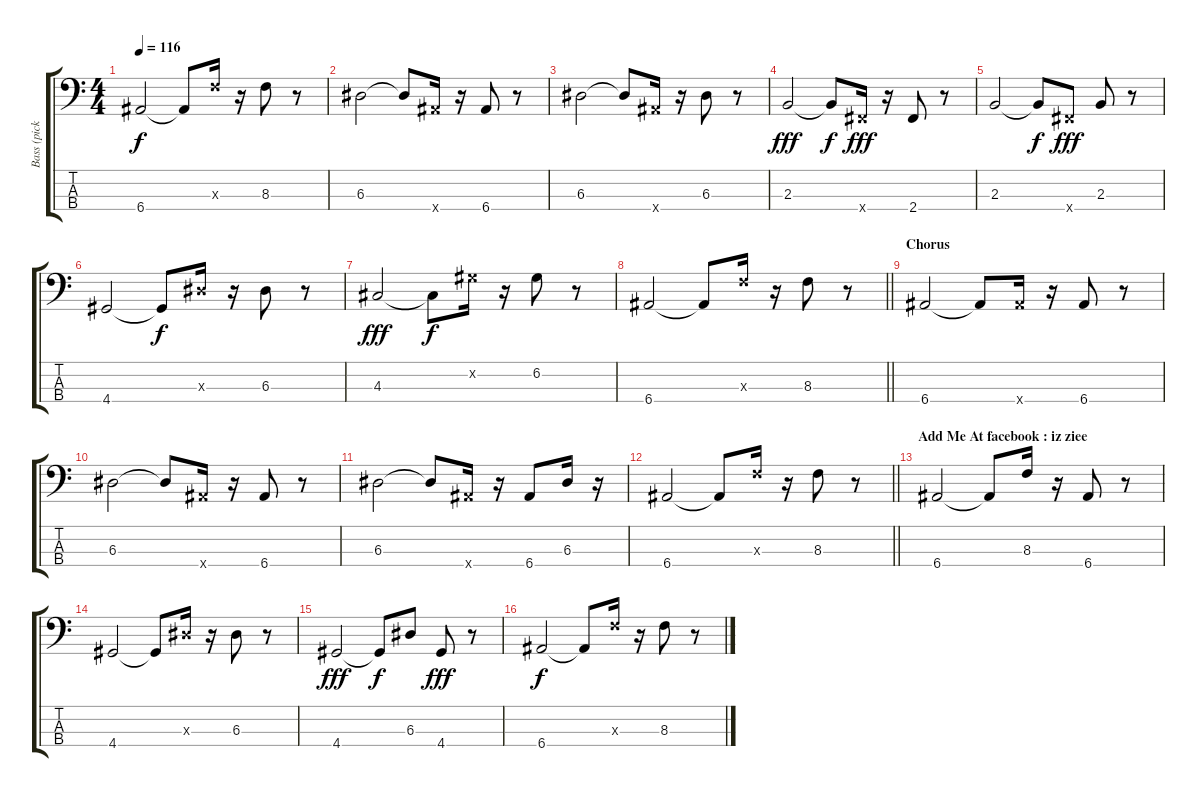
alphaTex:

\track ("Bass (pick)" "Bass (pick") {instrument acousticbass}
\staff {score tabs}
\tuning (G2 D2 A1 E1) {hide}
\ts (4 4)
\tempo 116
\clef f4
\ks c
6.4.2{dy f} 6.4{t}.8 8.3{x}.16 r.16 8.3.8 r.8 |
6.3.2 6.3{t}.8 6.4{x}.16 r.16 6.4.8 r.8 |
6.3.2 6.3{t}.8 6.4{x}.16 r.16 6.3.8 r.8 |
2.3.2{dy fff} 2.3{t}.8{dy f} 2.4{x}.16{dy fff} r.16 2.4.8 r.8 |
2.3.2 2.3{t}.8{dy f} 2.4{x}.8{dy fff} 2.3.8 r.8 |
4.4.2 4.4{t}.8{dy f} 6.3{x}.16 r.16 6.3.8 r.8 |
4.3.2{dy fff} 4.3{t}.8{dy f} 6.2{x}.16 r.16 6.2.8 r.8 |
\barLineRight lightlight
6.4.2 6.4{t}.8 8.3{x}.16 r.16 8.3.8 r.8 |
\section ("" "Chorus")
6.4.2 6.4{t}.8 6.4{x}.16 r.16 6.4.8 r.8 |
6.3.2 6.3{t}.8 6.4{x}.16 r.16 6.4.8 r.8 |
6.3.2 6.3{t}.8 6.4{x}.16 r.16 6.4.8 6.3.16 r.16 |
\barLineRight lightlight
6.4.2 6.4{t}.8 8.3{x}.16 r.16 8.3.8 r.8 |
\section ("" "Add Me At facebook : iz ziee")
6.4.2 6.4{t}.8 8.3.16 r.16 6.4.8 r.8 |
4.4.2 4.4{t}.8 6.3{x}.16 r.16 6.3.8 r.8 |
4.4.2{dy fff} 4.4{t}.8{dy f} 6.3.8 4.4.8{dy fff} r.8 |
6.4.2{dy f} 6.4{t}.8 8.3{x}.16 r.16 8.3.8 r.8
